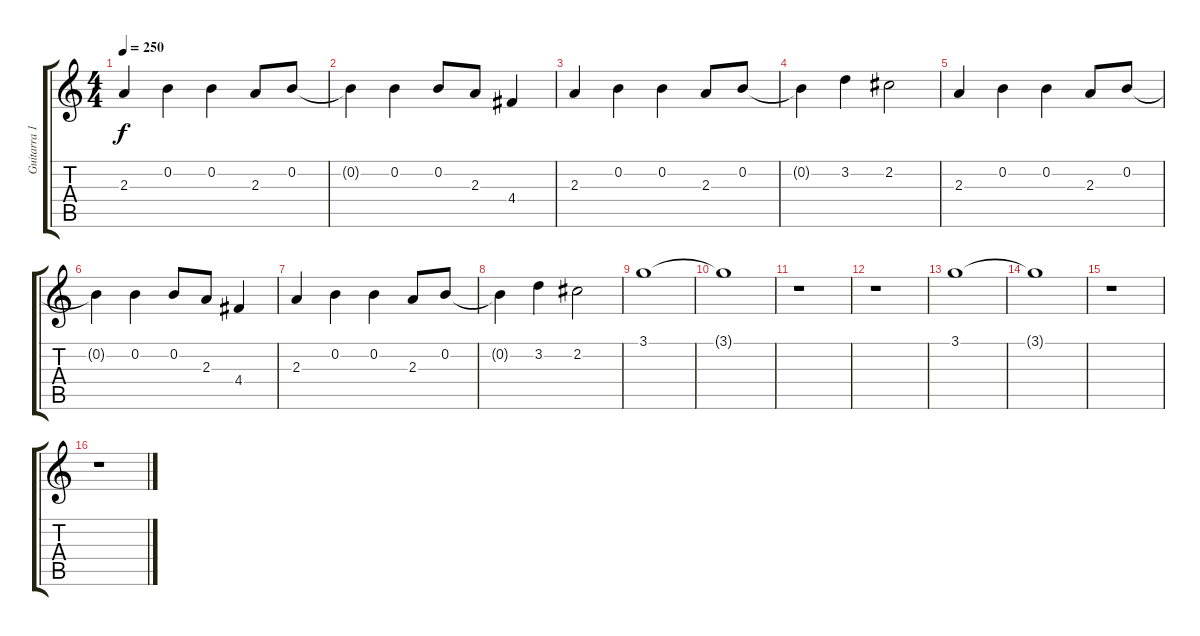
\track ("Guitarra 1 ( Lead )" "Guitarra 1") {instrument overdrivenguitar}
\staff {score tabs}
\tuning (E4 B3 G3 D3 A2 E2) {hide}
\ts (4 4)
\tempo 250
\clef g2
\ks c
2.3.4{dy f} 0.2.4 0.2.4 2.3.8 0.2.8 |
0.2{t}.4 0.2.4 0.2.8 2.3.8 4.4.4 |
2.3.4 0.2.4 0.2.4 2.3.8 0.2.8 |
0.2{t}.4 3.2.4 2.2.2 |
2.3.4 0.2.4 0.2.4 2.3.8 0.2.8 |
0.2{t}.4 0.2.4 0.2.8 2.3.8 4.4.4 |
2.3.4 0.2.4 0.2.4 2.3.8 0.2.8 |
0.2{t}.4 3.2.4 2.2.2 |
3.1.1 |
3.1{t}.1 |
r.1 |
r.1 |
3.1.1 |
3.1{t}.1 |
r.1 |
r.1
